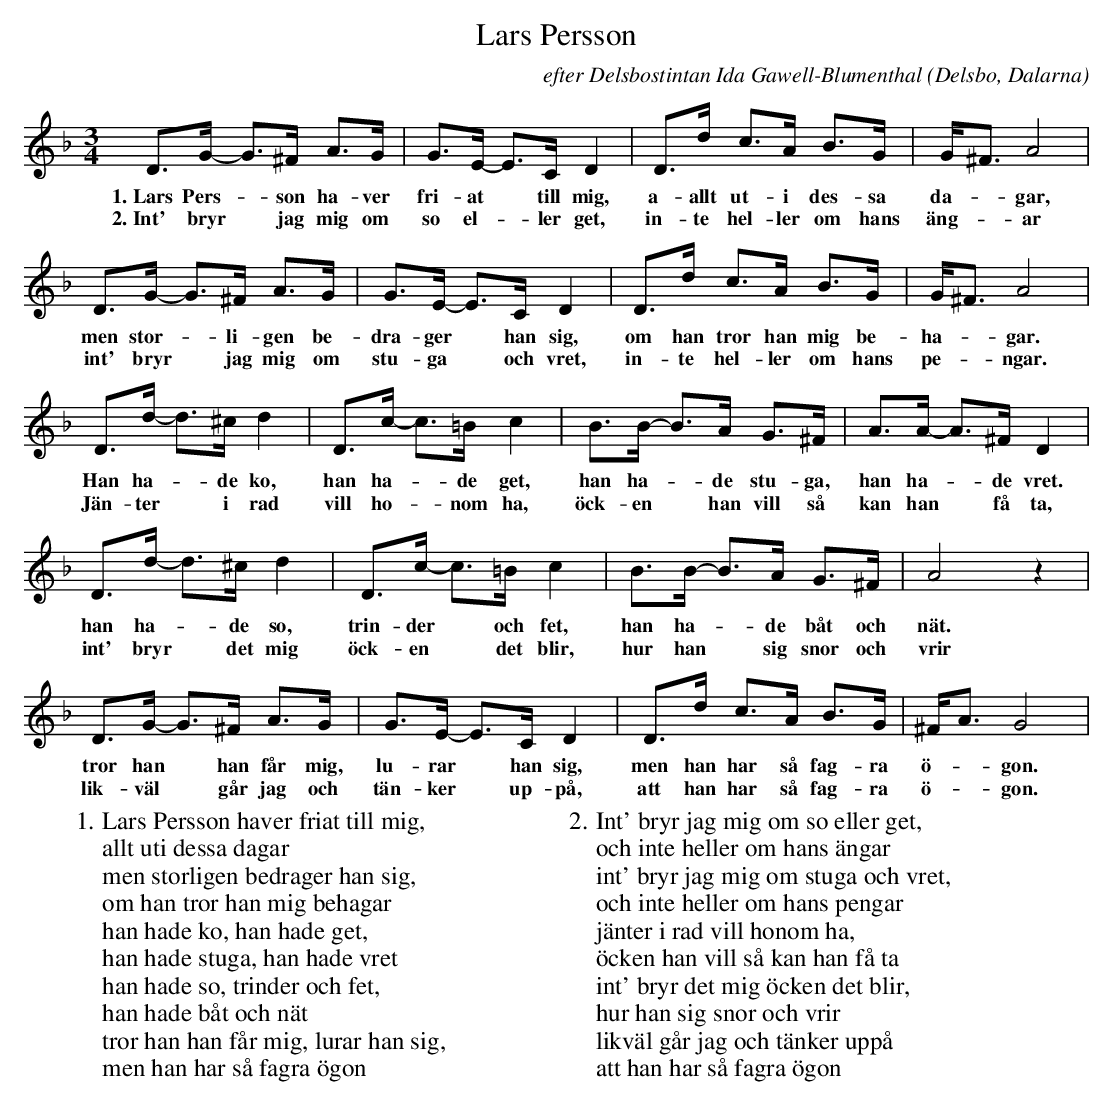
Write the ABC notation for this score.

X:1
T:Lars Persson
C:efter Delsbostintan Ida Gawell-Blumenthal
O:Delsbo, Dalarna
M:3/4
K:Gdor
D>G- G>^F A>G | G>E- E>C D2 | D>d c>A B>G | G<^F A4 |
w:1.~Lars Pers-*son ha-ver fri-at *till mig, a-allt ut-i des-sa da-*gar,
w:2.~Int' bryr *jag mig om so el-*ler get, in-te hel-ler om hans äng-*ar
D>G- G>^F A>G | G>E- E>C D2 | D>d c>A B>G | G<^F A4 |
w:men stor-*li-gen be-dra-ger *han sig, om han tror han mig be-ha-*gar.
w:int' bryr *jag mig om stu-ga *och vret, in-te hel-ler om hans pe-*ngar.
D>d- d>^cd2 | D>c- c>=B c2 | B>B- B>A G>^F | A>A- A>^FD2 |
w:Han ha-*de ko, han ha-*de get, han ha-*de stu-ga, han ha-*de vret.
w:Jän-ter *i rad vill ho-*nom ha, öck-en *han vill så kan han *få ta,
D>d- d>^cd2 | D>c- c>=B c2 | B>B- B>A G>^F | A4 z2 |
w:han ha-*de so, trin-der *och fet, han ha-*de båt och nät.
w:int' bryr *det mig öck-en *det blir, hur han *sig snor och vrir
D>G- G>^F A>G | G>E- E>C D2 | D>d c>A B>G | ^F<A G4 |
w:tror han *han får mig, lu-rar *han sig, men han har så fag-ra ö-*gon.
w:lik-väl *går jag och tän-ker *up-på, att han har så fag-ra ö-*gon.
W:1. Lars Persson haver friat till mig,
W:allt uti dessa dagar
W:men storligen bedrager han sig,
W:om han tror han mig behagar
W:han hade ko, han hade get,
W:han hade stuga, han hade vret
W:han hade so, trinder och fet,
W:han hade båt och nät
W:tror han han får mig, lurar han sig,
W:men han har så fagra ögon
W:
W:2. Int' bryr jag mig om so eller get,
W:och inte heller om hans ängar
W:int' bryr jag mig om stuga och vret,
W:och inte heller om hans pengar
W:jänter i rad vill honom ha,
W:öcken han vill så kan han få ta
W:int' bryr det mig öcken det blir,
W:hur han sig snor och vrir
W:likväl går jag och tänker uppå
W:att han har så fagra ögon
